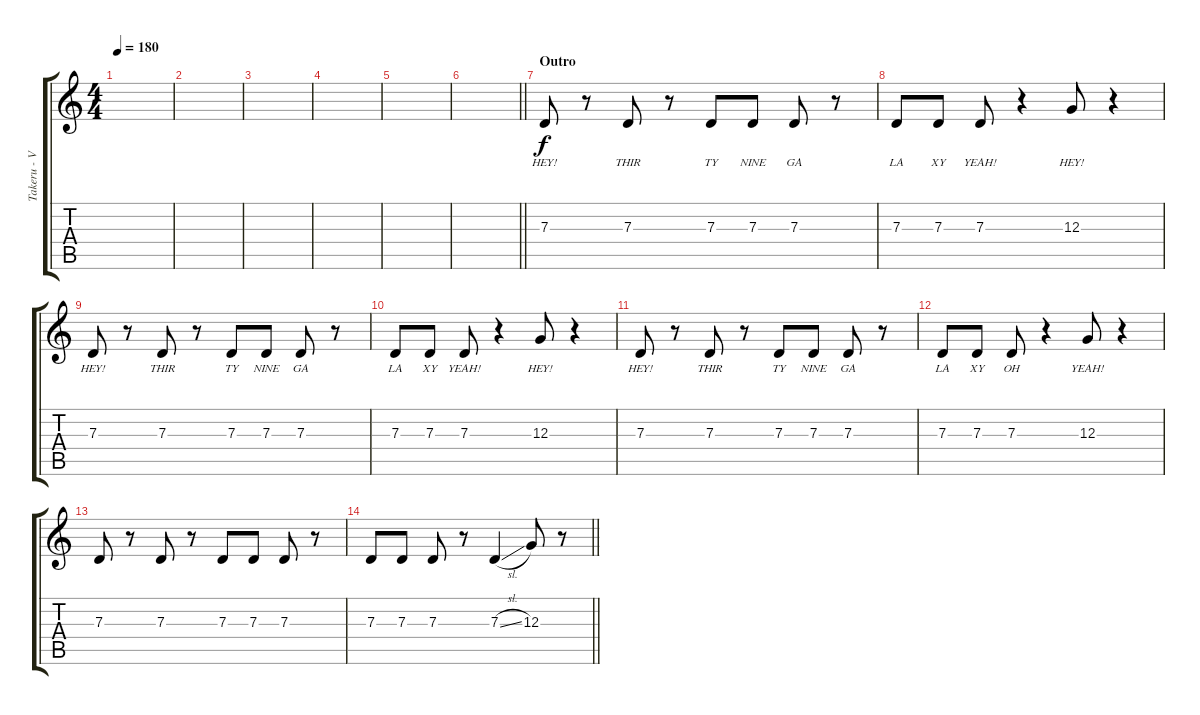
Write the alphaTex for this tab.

\track ("Takeru - Vocals" "Takeru - V") {instrument clarinet}
\staff {score tabs}
\tuning (E4 B3 G3 D3 A2 D2) {hide}
\ts (4 4)
\tempo 180
\clef g2
\ks c
|
|
|
|
|
\barLineRight lightlight
|
\section ("" "Outro")
7.3.8{lyrics (0 "HEY!") lyrics (1 "") lyrics (2 "") lyrics (3 "") lyrics (4 "") volume 10} r.8 7.3.8{lyrics (0 "THIR") lyrics (1 "") lyrics (2 "") lyrics (3 "") lyrics (4 "")} r.8 7.3.8{lyrics (0 "TY") lyrics (1 "") lyrics (2 "") lyrics (3 "") lyrics (4 "")} 7.3.8{lyrics (0 "NINE") lyrics (1 "") lyrics (2 "") lyrics (3 "") lyrics (4 "")} 7.3.8{lyrics (0 "GA") lyrics (1 "") lyrics (2 "") lyrics (3 "") lyrics (4 "")} r.8 |
7.3.8{lyrics (0 "LA") lyrics (1 "") lyrics (2 "") lyrics (3 "") lyrics (4 "")} 7.3.8{lyrics (0 "XY") lyrics (1 "") lyrics (2 "") lyrics (3 "") lyrics (4 "")} 7.3.8{lyrics (0 "YEAH!") lyrics (1 "") lyrics (2 "") lyrics (3 "") lyrics (4 "")} r.4 12.3.8{lyrics (0 "HEY!") lyrics (1 "") lyrics (2 "") lyrics (3 "") lyrics (4 "")} r.4 |
7.3.8{lyrics (0 "HEY!") lyrics (1 "") lyrics (2 "") lyrics (3 "") lyrics (4 "")} r.8 7.3.8{lyrics (0 "THIR") lyrics (1 "") lyrics (2 "") lyrics (3 "") lyrics (4 "")} r.8 7.3.8{lyrics (0 "TY") lyrics (1 "") lyrics (2 "") lyrics (3 "") lyrics (4 "")} 7.3.8{lyrics (0 "NINE") lyrics (1 "") lyrics (2 "") lyrics (3 "") lyrics (4 "")} 7.3.8{lyrics (0 "GA") lyrics (1 "") lyrics (2 "") lyrics (3 "") lyrics (4 "")} r.8 |
7.3.8{lyrics (0 "LA") lyrics (1 "") lyrics (2 "") lyrics (3 "") lyrics (4 "")} 7.3.8{lyrics (0 "XY") lyrics (1 "") lyrics (2 "") lyrics (3 "") lyrics (4 "")} 7.3.8{lyrics (0 "YEAH!") lyrics (1 "") lyrics (2 "") lyrics (3 "") lyrics (4 "")} r.4 12.3.8{lyrics (0 "HEY!") lyrics (1 "") lyrics (2 "") lyrics (3 "") lyrics (4 "")} r.4 |
7.3.8{lyrics (0 "HEY!") lyrics (1 "") lyrics (2 "") lyrics (3 "") lyrics (4 "")} r.8 7.3.8{lyrics (0 "THIR") lyrics (1 "") lyrics (2 "") lyrics (3 "") lyrics (4 "")} r.8 7.3.8{lyrics (0 "TY") lyrics (1 "") lyrics (2 "") lyrics (3 "") lyrics (4 "")} 7.3.8{lyrics (0 "NINE") lyrics (1 "") lyrics (2 "") lyrics (3 "") lyrics (4 "")} 7.3.8{lyrics (0 "GA") lyrics (1 "") lyrics (2 "") lyrics (3 "") lyrics (4 "")} r.8 |
7.3.8{lyrics (0 "LA") lyrics (1 "") lyrics (2 "") lyrics (3 "") lyrics (4 "")} 7.3.8{lyrics (0 "XY") lyrics (1 "") lyrics (2 "") lyrics (3 "") lyrics (4 "")} 7.3.8{lyrics (0 "OH") lyrics (1 "") lyrics (2 "") lyrics (3 "") lyrics (4 "")} r.4 12.3.8{lyrics (0 "YEAH!") lyrics (1 "") lyrics (2 "") lyrics (3 "") lyrics (4 "")} r.4 |
7.3.8 r.8 7.3.8 r.8 7.3.8 7.3.8 7.3.8 r.8 |
\barLineRight lightlight
7.3.8 7.3.8 7.3.8 r.8 7.3{sl}.4 12.3.8 r.8
